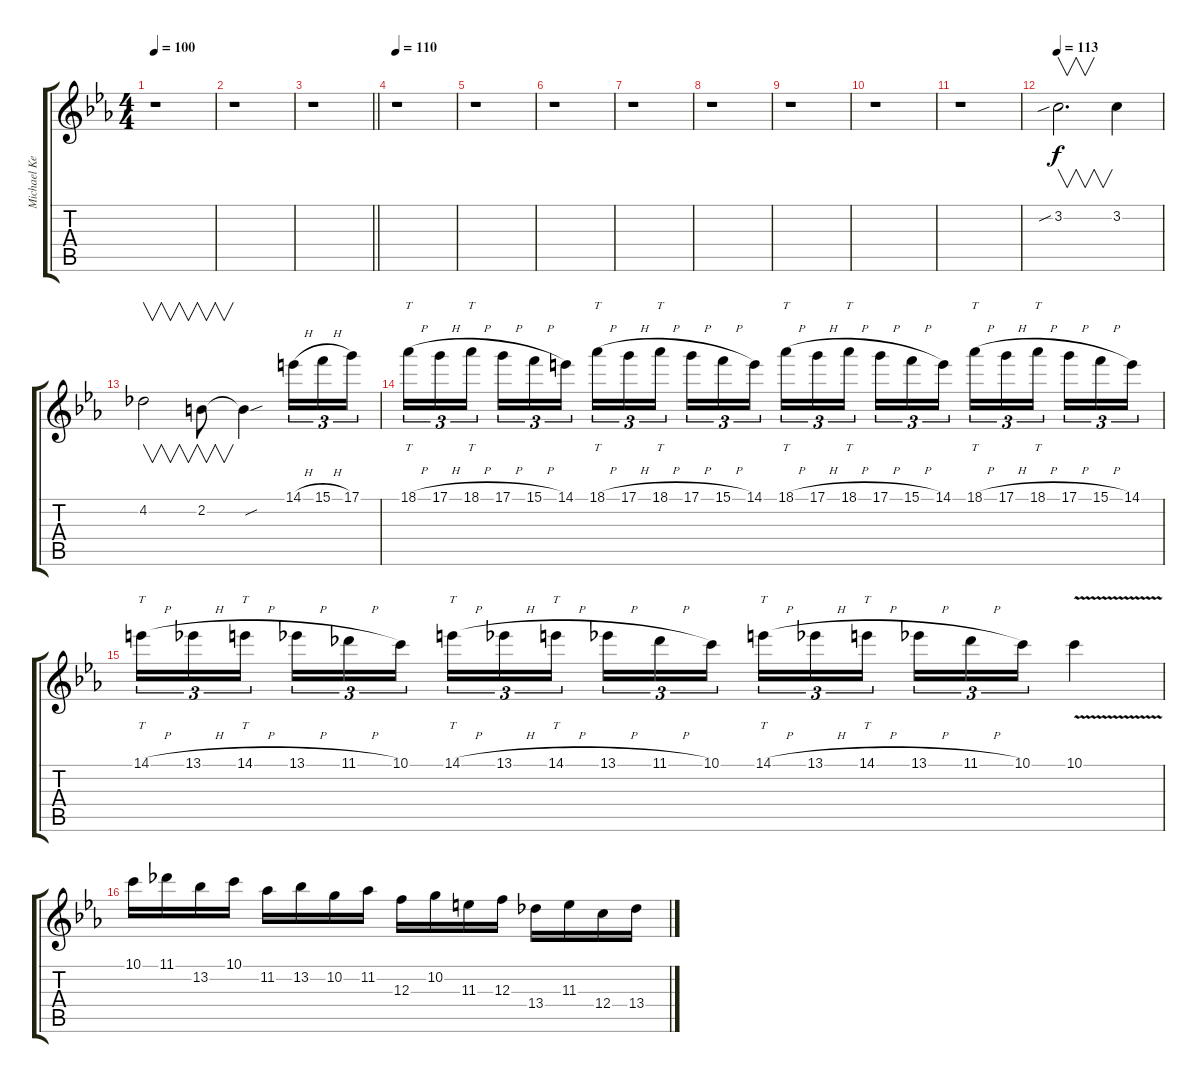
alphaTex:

\track ("Michael Keene II" "Michael Ke") {instrument distortionguitar}
\staff {score tabs}
\tuning (D4 A3 F3 C3 G2 C2) {hide}
\ts (4 4)
\section ("" "")
\tempo 100
\clef g2
\ks eb
r.1{dy f} |
r.1 |
\barLineRight lightlight
r.1 |
\section ("" "")
\tempo 110
r.1 |
r.1 |
r.1 |
r.1 |
r.1 |
r.1 |
r.1 |
r.1 |
\tempo 113
3.2{sib}.2{v d} 3.2.4 |
4.2.2{v} 2.2.8{v} 2.2{sou t}.4 14.1{h}.16{tu (3 2)} 15.1{h}.16{tu (3 2)} 17.1.16{tu (3 2)} |
18.1{h}.16{tt tu (3 2)} 17.1{h}.16{tu (3 2)} 18.1{h}.16{tt tu (3 2) beam splitsecondary} 17.1{h}.16{tu (3 2)} 15.1{h}.16{tu (3 2)} 14.1.16{tu (3 2)} 18.1{h}.16{tt tu (3 2)} 17.1{h}.16{tu (3 2)} 18.1{h}.16{tt tu (3 2) beam splitsecondary} 17.1{h}.16{tu (3 2)} 15.1{h}.16{tu (3 2)} 14.1.16{tu (3 2)} 18.1{h}.16{tt tu (3 2)} 17.1{h}.16{tu (3 2)} 18.1{h}.16{tt tu (3 2) beam splitsecondary} 17.1{h}.16{tu (3 2)} 15.1{h}.16{tu (3 2)} 14.1.16{tu (3 2)} 18.1{h}.16{tt tu (3 2)} 17.1{h}.16{tu (3 2)} 18.1{h}.16{tt tu (3 2) beam splitsecondary} 17.1{h}.16{tu (3 2)} 15.1{h}.16{tu (3 2)} 14.1.16{tu (3 2)} |
14.1{h}.16{tt tu (3 2)} 13.1{h}.16{tu (3 2)} 14.1{h}.16{tt tu (3 2) beam splitsecondary} 13.1{h}.16{tu (3 2)} 11.1{h}.16{tu (3 2)} 10.1.16{tu (3 2)} 14.1{h}.16{tt tu (3 2)} 13.1{h}.16{tu (3 2)} 14.1{h}.16{tt tu (3 2) beam splitsecondary} 13.1{h}.16{tu (3 2)} 11.1{h}.16{tu (3 2)} 10.1.16{tu (3 2)} 14.1{h}.16{tt tu (3 2)} 13.1{h}.16{tu (3 2)} 14.1{h}.16{tt tu (3 2) beam splitsecondary} 13.1{h}.16{tu (3 2)} 11.1{h}.16{tu (3 2)} 10.1.16{tu (3 2)} 10.1{v}.4 |
10.1.16 11.1.16 13.2.16 10.1.16 11.2.16 13.2.16 10.2.16 11.2.16 12.3.16 10.2.16 11.3.16 12.3.16 13.4.16 11.3.16 12.4.16 13.4.16
